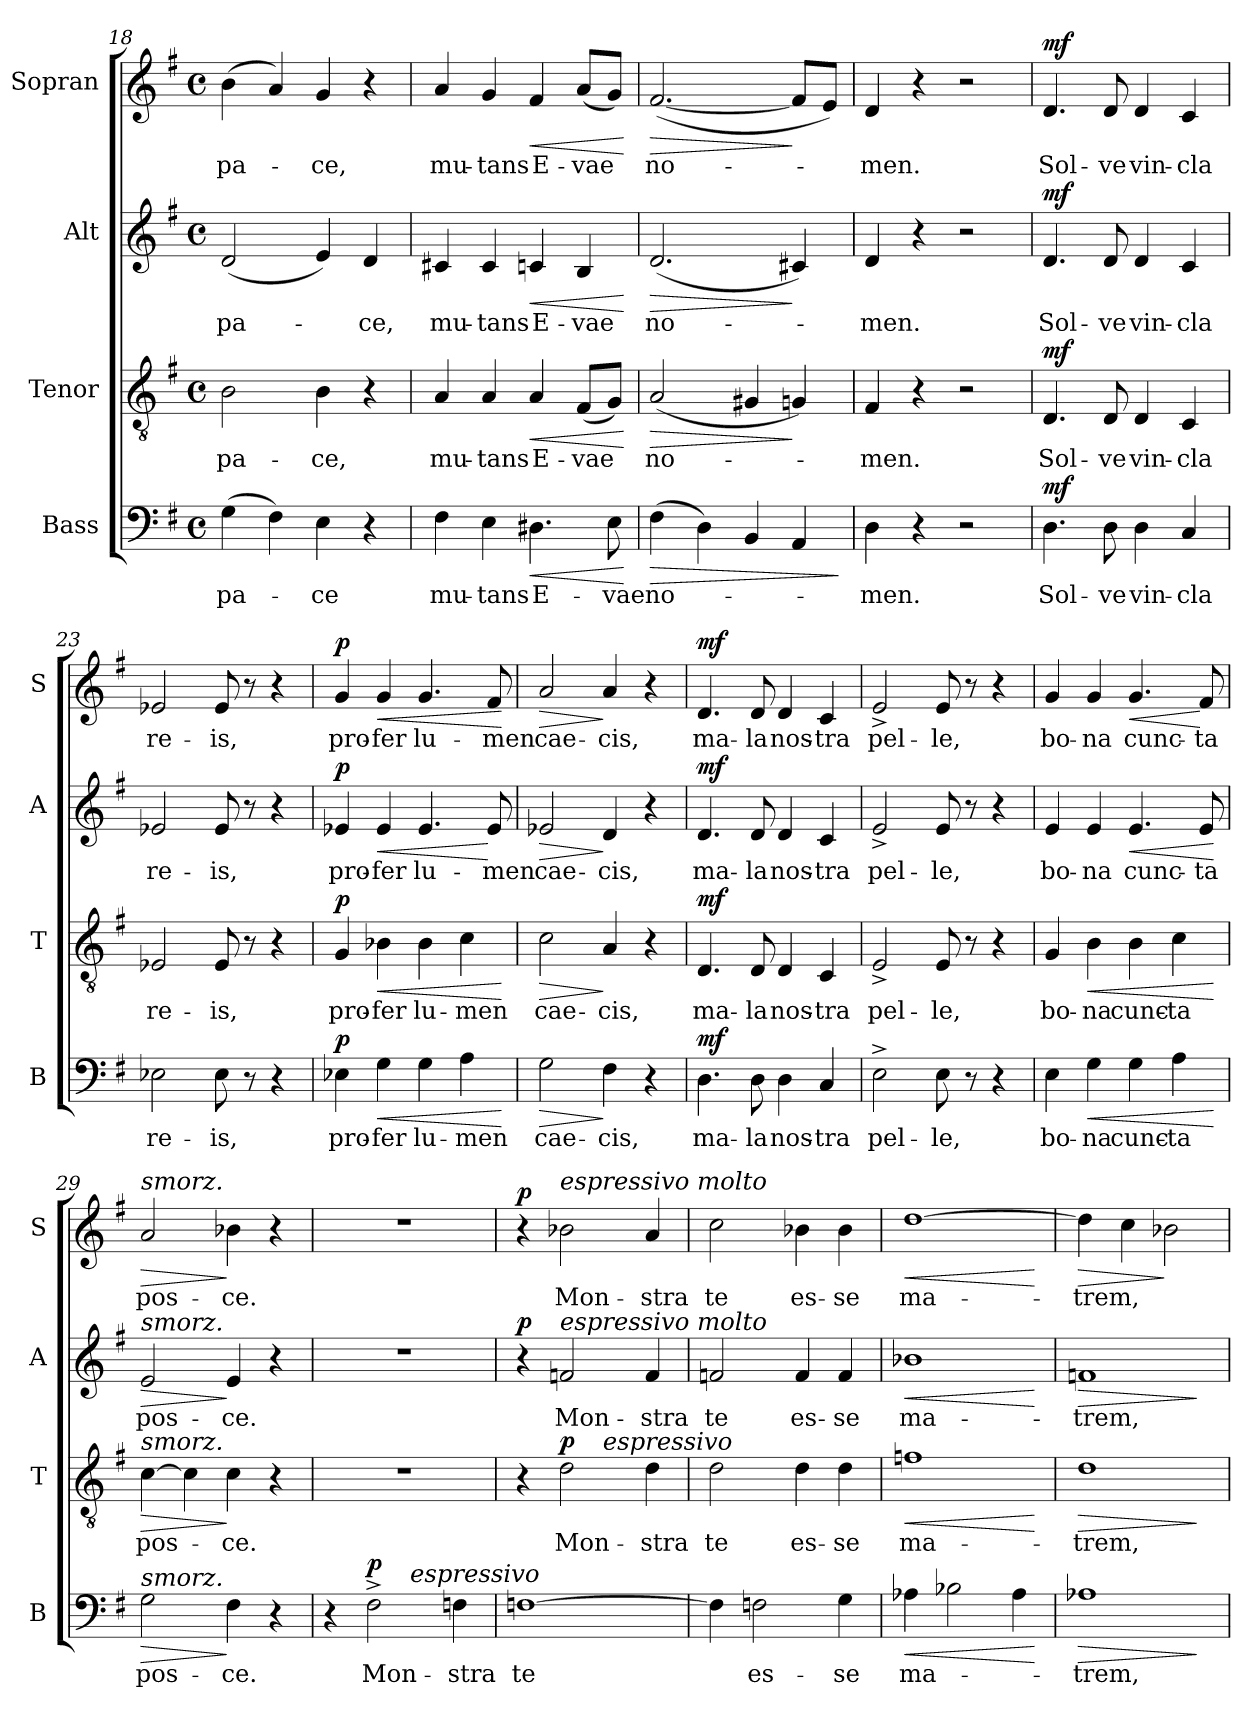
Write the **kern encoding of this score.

**kern	**text	**dynam	**kern	**text	**dynam	**kern	**text	**dynam	**kern	**text	**dynam
*part4	*part4	*part4	*part3	*part3	*part3	*part2	*part2	*part2	*part1	*part1	*part1
*staff4	*staff4	*staff4	*staff3	*staff3	*staff3	*staff2	*staff2	*staff2	*staff1	*staff1	*staff1
*I"Bass	*	*	*I"Tenor	*	*	*I"Alt	*	*	*I"Sopran	*	*
*I'B	*	*	*I'T	*	*	*I'A	*	*	*I'S	*	*
!!LO:LB:g=z
*clefF4	*	*	*clefGv2	*	*	*clefG2	*	*	*clefG2	*	*
*k[f#]	*	*	*k[f#]	*	*	*k[f#]	*	*	*k[f#]	*	*
*G:	*	*	*G:	*	*	*G:	*	*	*G:	*	*
*M4/4	*	*	*M4/4	*	*	*M4/4	*	*	*M4/4	*	*
*met(c)	*	*	*met(c)	*	*	*met(c)	*	*	*met(c)	*	*
=18	=18	=18	=18	=18	=18	=18	=18	=18	=18	=18	=18
!	!LO:LY:b	!	!	!LO:LY:b	!	!	!LO:LY:b	!	!	!LO:LY:b	!
(>4G\	pa-	.	2B\	pa-	.	(<2d/	pa-	.	(>4b\	pa-	.
4F#\)	.	.	.	.	.	.	.	.	4a/)	.	.
!	!LO:LY:b	!	!	!LO:LY:b	!	!	!	!	!	!LO:LY:b	!
4E\	-ce	.	4B\	-ce,	.	4e/)	.	.	4g/	-ce,	.
!	!	!	!	!	!	!	!LO:LY:b	!	!	!	!
4r	.	.	4r	.	.	4d/	-ce,	.	4r	.	.
=19	=19	=19	=19	=19	=19	=19	=19	=19	=19	=19	=19
!	!LO:LY:b	!	!	!LO:LY:b	!	!	!LO:LY:b	!	!	!LO:LY:b	!
4F#\	mu-	.	4A/	mu-	.	4c#X/	mu-	.	4a/	mu-	.
!	!LO:LY:b	!	!	!LO:LY:b	!	!	!LO:LY:b	!	!	!LO:LY:b	!
4E\	-tans	.	4A/	-tans	.	4c#/	-tans	.	4g/	-tans	.
!	!LO:LY:b	!LO:HP:b	!	!LO:LY:b	!LO:HP:b	!	!LO:LY:b	!LO:HP:b	!	!LO:LY:b	!LO:HP:b
4.D#X\	E-	<	4A/	E-	<	4cn/	E-	<	4f#/	E-	<
!	!	!	!	!LO:LY:b	!	!	!LO:LY:b	!	!	!LO:LY:b	!
.	.	.	(<8F#/L	-vae	.	4B/	-vae	.	(<8a/L	-vae	.
!	!LO:LY:b	!	!	!	!	!	!	!	!	!	!
8E\	-vae	.	8G/J)	.	.	.	.	.	8g/J)	.	.
.	.	[	.	.	[	.	.	[	.	.	[
=20	=20	=20	=20	=20	=20	=20	=20	=20	=20	=20	=20
!	!LO:LY:b	!LO:HP:b	!	!LO:LY:b	!LO:HP:b	!	!LO:LY:b	!LO:HP:b	!	!LO:LY:b	!LO:HP:b
(>4F#\	no-	>	(<2A/	no-	>	(>2.d/	no-	>	(<[2.f#/	no-	>
4D\)	.	.	.	.	.	.	.	.	.	.	.
4BB/	.	.	4G#X/	.	.	.	.	.	.	.	.
4AA/	.	.	4Gn/)	.	]	4c#X/)	.	]	8f#/L]	.	]
.	.	.	.	.	.	.	.	.	8e/J)	.	.
.	.	]	.	.	.	.	.	.	.	.	.
=21	=21	=21	=21	=21	=21	=21	=21	=21	=21	=21	=21
!	!LO:LY:b	!	!	!LO:LY:b	!	!	!LO:LY:b	!	!	!LO:LY:b	!
4D\	-men.	.	4F#/	-men.	.	4d/	-men.	.	4d/	-men.	.
4r	.	.	4r	.	.	4r	.	.	4r	.	.
2r	.	.	2r	.	.	2r	.	.	2r	.	.
=22	=22	=22	=22	=22	=22	=22	=22	=22	=22	=22	=22
!	!LO:LY:b	!LO:DY:a	!	!LO:LY:b	!LO:DY:a	!	!LO:LY:b	!LO:DY:a	!	!LO:LY:b	!LO:DY:a
4.D\	Sol-	mf	4.D/	Sol-	mf	4.d/	Sol-	mf	4.d/	Sol-	mf
!	!LO:LY:b	!	!	!LO:LY:b	!	!	!LO:LY:b	!	!	!LO:LY:b	!
8D\	-ve	.	8D/	-ve	.	8d/	-ve	.	8d/	-ve	.
!	!LO:LY:b	!	!	!LO:LY:b	!	!	!LO:LY:b	!	!	!LO:LY:b	!
4D\	vin-	.	4D/	vin-	.	4d/	vin-	.	4d/	vin-	.
!	!LO:LY:b	!	!	!LO:LY:b	!	!	!LO:LY:b	!	!	!LO:LY:b	!
4C/	-cla	.	4C/	-cla	.	4c/	-cla	.	4c/	-cla	.
!!LO:PB:g=z
=23	=23	=23	=23	=23	=23	=23	=23	=23	=23	=23	=23
!	!LO:LY:b	!	!	!LO:LY:b	!	!	!LO:LY:b	!	!	!LO:LY:b	!
2E-X\	re-	.	2E-X/	re-	.	2e-X/	re-	.	2e-X/	re-	.
!	!LO:LY:b	!	!	!LO:LY:b	!	!	!LO:LY:b	!	!	!LO:LY:b	!
8E-\	-is,	.	8E-/	-is,	.	8e-/	-is,	.	8e-/	-is,	.
8r	.	.	8r	.	.	8r	.	.	8r	.	.
4r	.	.	4r	.	.	4r	.	.	4r	.	.
=24	=24	=24	=24	=24	=24	=24	=24	=24	=24	=24	=24
!	!LO:LY:b	!LO:DY:a	!	!LO:LY:b	!LO:DY:a	!	!LO:LY:b	!LO:DY:a	!	!LO:LY:b	!LO:DY:a
4E-X\	pro-	p	4G/	pro-	p	4e-X/	pro-	p	4g/	pro-	p
!	!LO:LY:b	!LO:HP:b	!	!LO:LY:b	!LO:HP:b	!	!LO:LY:b	!LO:HP:b	!	!LO:LY:b	!LO:HP:b
4G\	-fer	<	4B-X\	-fer	<	4e-/	-fer	<	4g/	-fer	<
!	!LO:LY:b	!	!	!LO:LY:b	!	!	!LO:LY:b	!	!	!LO:LY:b	!
4G\	lu-	.	4B-\	lu-	.	4.e-/	lu-	.	4.g/	lu-	.
!	!LO:LY:b	!	!	!LO:LY:b	!	!	!	!	!	!	!
4A\	-men	.	4c\	-men	.	.	.	.	.	.	.
!	!	!	!	!	!	!	!LO:LY:b	!	!	!LO:LY:b	!
.	.	.	.	.	.	8e-/	-men	[	8f#/	-men	.
.	.	[	.	.	[	.	.	.	.	.	[
=25	=25	=25	=25	=25	=25	=25	=25	=25	=25	=25	=25
!	!LO:LY:b	!LO:HP:b	!	!LO:LY:b	!LO:HP:b	!	!LO:LY:b	!LO:HP:b	!	!LO:LY:b	!LO:HP:b
2G\	cae-	>	2c\	cae-	>	2e-X/	cae-	>	2a/	cae-	>
!	!LO:LY:b	!	!	!LO:LY:b	!	!	!LO:LY:b	!	!	!LO:LY:b	!
4F#\	-cis,	]	4A/	-cis,	]	4d/	-cis,	]	4a/	-cis,	]
4r	.	.	4r	.	.	4r	.	.	4r	.	.
=26	=26	=26	=26	=26	=26	=26	=26	=26	=26	=26	=26
!	!LO:LY:b	!LO:DY:a	!	!LO:LY:b	!LO:DY:a	!	!LO:LY:b	!LO:DY:a	!	!LO:LY:b	!LO:DY:a
4.D\	ma-	mf	4.D/	ma-	mf	4.d/	ma-	mf	4.d/	ma-	mf
!	!LO:LY:b	!	!	!LO:LY:b	!	!	!LO:LY:b	!	!	!LO:LY:b	!
8D\	-la	.	8D/	-la	.	8d/	-la	.	8d/	-la	.
!	!LO:LY:b	!	!	!LO:LY:b	!	!	!LO:LY:b	!	!	!LO:LY:b	!
4D\	nos-	.	4D/	nos-	.	4d/	nos-	.	4d/	nos-	.
!	!LO:LY:b	!	!	!LO:LY:b	!	!	!LO:LY:b	!	!	!LO:LY:b	!
4C/	-tra	.	4C/	-tra	.	4c/	-tra	.	4c/	-tra	.
=27	=27	=27	=27	=27	=27	=27	=27	=27	=27	=27	=27
!	!LO:LY:b	!	!	!LO:LY:b	!	!	!LO:LY:b	!	!	!LO:LY:b	!
2E^\	pel-	.	2E^/	pel-	.	2e^/	pel-	.	2e^/	pel-	.
!	!LO:LY:b	!	!	!LO:LY:b	!	!	!LO:LY:b	!	!	!LO:LY:b	!
8E\	-le,	.	8E/	-le,	.	8e/	-le,	.	8e/	-le,	.
8r	.	.	8r	.	.	8r	.	.	8r	.	.
4r	.	.	4r	.	.	4r	.	.	4r	.	.
!!LO:PB:g=z
=28	=28	=28	=28	=28	=28	=28	=28	=28	=28	=28	=28
!	!LO:LY:b	!	!	!LO:LY:b	!	!	!LO:LY:b	!	!	!LO:LY:b	!
4E\	bo-	.	4G/	bo-	.	4e/	bo-	.	4g/	bo-	.
!	!LO:LY:b	!LO:HP:b	!	!LO:LY:b	!LO:HP:b	!	!LO:LY:b	!	!	!LO:LY:b	!
4G\	-na	<	4B\	-na	<	4e/	-na	.	4g/	-na	.
!	!LO:LY:b	!	!	!LO:LY:b	!	!	!LO:LY:b	!LO:HP:b	!	!LO:LY:b	!LO:HP:b
4G\	cunc-	.	4B\	cunc-	.	4.e/	cunc-	<	4.g/	cunc-	<
!	!LO:LY:b	!	!	!LO:LY:b	!	!	!	!	!	!	!
4A\	-ta	.	4c\	-ta	.	.	.	.	.	.	.
!	!	!	!	!	!	!	!LO:LY:b	!	!	!LO:LY:b	!
.	.	.	.	.	.	8e/	-ta	.	8f#/	-ta	[
.	.	[	.	.	[	.	.	[	.	.	.
=29	=29	=29	=29	=29	=29	=29	=29	=29	=29	=29	=29
!	!	!	!	!	!	!	!	!	!LO:TX:a:i:t=smorz.	!	!
!	!	!	!	!	!	!LO:TX:a:i:t=smorz.	!	!	!	!	!
!	!	!	!LO:TX:a:i:t=smorz.	!	!	!	!	!	!	!	!
!LO:TX:a:i:t=smorz.	!	!	!	!	!	!	!	!	!	!	!
!	!LO:LY:b	!LO:HP:b	!	!LO:LY:b	!LO:HP:b	!	!LO:LY:b	!LO:HP:b	!	!LO:LY:b	!LO:HP:b
2G\	pos-	>	[4c\	pos-	>	2e/	pos-	>	2a/	pos-	>
.	.	.	4c\]	.	.	.	.	.	.	.	.
!	!LO:LY:b	!	!	!LO:LY:b	!	!	!LO:LY:b	!	!	!LO:LY:b	!
4F#\	-ce.	]	4c\	-ce.	]	4e/	-ce.	]	4b-X\	-ce.	]
4r	.	.	4r	.	.	4r	.	.	4r	.	.
=30	=30	=30	=30	=30	=30	=30	=30	=30	=30	=30	=30
*^	*	*	*	*	*	*	*	*	*	*	*
4r	2ryy	.	.	1r	.	.	1r	.	.	1r	.	.
!	!	!LO:LY:b	!LO:DY:a	!	!	!	!	!	!	!	!	!
2F#^\	.	Mon-	p	.	.	.	.	.	.	.	.	.
!	!LO:TX:a:i:t=espressivo	!	!	!	!	!	!	!	!	!	!	!
.	2ryy	.	.	.	.	.	.	.	.	.	.	.
!	!	!LO:LY:b	!	!	!	!	!	!	!	!	!	!
4Fn\	.	-stra	.	.	.	.	.	.	.	.	.	.
=31	=31	=31	=31	=31	=31	=31	=31	=31	=31	=31	=31	=31
!	!	!LO:LY:b	!	!	!	!	!	!	!LO:DY:a	!	!	!LO:DY:a
*v	*v	*	*	*^	*	*	*	*	*	*	*	*
[1Fn	te	.	4r	2ryy	.	.	4r	.	p	4r	.	p
!	!	!	!	!	!	!	!	!	!	!LO:TX:a:i:t=espressivo molto	!	!
!	!	!	!	!	!	!	!LO:TX:a:i:t=espressivo molto	!	!	!	!	!
!	!	!	!	!	!LO:LY:b	!LO:DY:a	!	!LO:LY:b	!	!	!LO:LY:b	!
.	.	.	2d\	.	Mon-	p	2fn/	Mon-	.	2b-X\	Mon-	.
!	!	!	!	!LO:TX:a:i:t=espressivo	!	!	!	!	!	!	!	!
.	.	.	.	2ryy	.	.	.	.	.	.	.	.
!	!	!	!	!	!LO:LY:b	!	!	!LO:LY:b	!	!	!LO:LY:b	!
.	.	.	4d\	.	-stra	.	4f/	-stra	.	4a/	-stra	.
=32	=32	=32	=32	=32	=32	=32	=32	=32	=32	=32	=32	=32
!	!	!	!	!	!LO:LY:b	!	!	!LO:LY:b	!	!	!LO:LY:b	!
*	*	*	*v	*v	*	*	*	*	*	*	*	*
4F\]	.	.	2d\	te	.	2fn/	te	.	2cc\	te	.
!	!LO:LY:b	!	!	!	!	!	!	!	!	!	!
2Fn\	es-	.	.	.	.	.	.	.	.	.	.
!	!	!	!	!LO:LY:b	!	!	!LO:LY:b	!	!	!LO:LY:b	!
.	.	.	4d\	es-	.	4f/	es-	.	4b-X\	es-	.
!	!LO:LY:b	!	!	!LO:LY:b	!	!	!LO:LY:b	!	!	!LO:LY:b	!
4G\	-se	.	4d\	-se	.	4f/	-se	.	4b-\	-se	.
=33	=33	=33	=33	=33	=33	=33	=33	=33	=33	=33	=33
!	!LO:LY:b	!LO:HP:b	!	!LO:LY:b	!LO:HP:b	!	!LO:LY:b	!LO:HP:b	!	!LO:LY:b	!LO:HP:b
4A-X\	ma-	<	1fn	ma-	<	1b-X	ma-	<	[1dd	ma-	<
2B-X\	.	.	.	.	.	.	.	.	.	.	.
4A-\	.	.	.	.	.	.	.	.	.	.	.
.	.	[	.	.	[	.	.	[	.	.	[
!!LO:LB:g=z
=34	=34	=34	=34	=34	=34	=34	=34	=34	=34	=34	=34
!	!LO:LY:b	!LO:HP:b	!	!LO:LY:b	!LO:HP:b	!	!LO:LY:b	!LO:HP:b	!	!LO:LY:b	!LO:HP:b
1A-X	-trem,	>	1d	-trem,	>	1fn	-trem,	>	4dd\]	-trem,	>
.	.	.	.	.	.	.	.	.	4cc\	.	.
.	.	.	.	.	.	.	.	.	2b-X\	.	]
.	.	]	.	.	]	.	.	]	.	.	.
=	=	=	=	=	=	=	=	=	=	=	=
*-	*-	*-	*-	*-	*-	*-	*-	*-	*-	*-	*-
